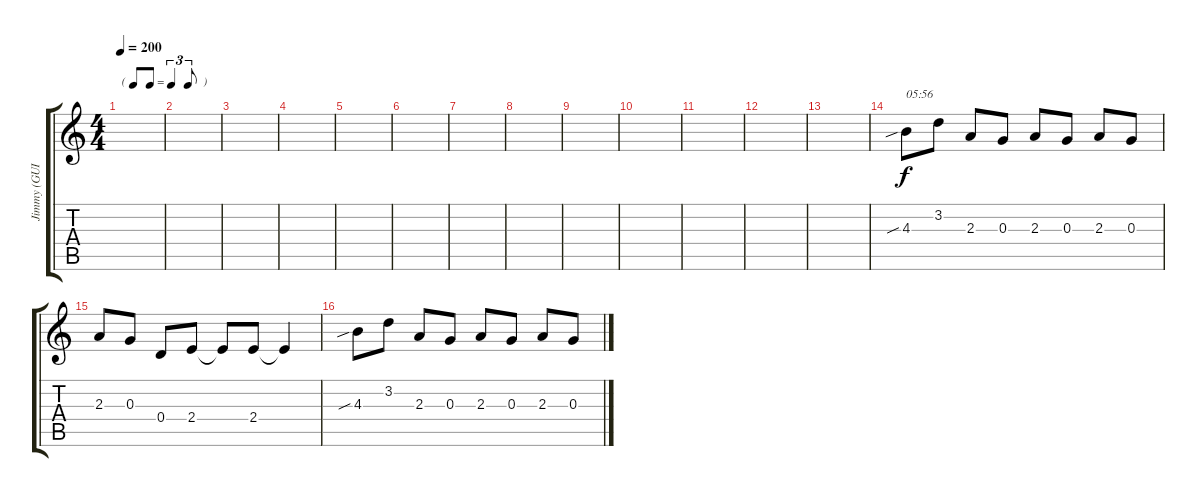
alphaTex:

\track ("Jimmy (GUITAR)" "Jimmy (GUI") {instrument distortionguitar}
\staff {score tabs}
\tuning (E4 B3 G3 D3 A2 E2) {hide}
\ts (4 4)
\tf triplet8th
\tempo 200
\clef g2
\ks c
|
|
|
|
|
|
|
|
|
|
|
|
|
4.3{sib}.8{txt "05:56"} 3.2.8 2.3.8 0.3.8 2.3.8 0.3.8 2.3.8 0.3.8 |
2.3.8 0.3.8 0.4.8 2.4.8 2.4{t}.8 2.4.8 2.4{t}.4 |
4.3{sib}.8 3.2.8 2.3.8 0.3.8 2.3.8 0.3.8 2.3.8 0.3.8
